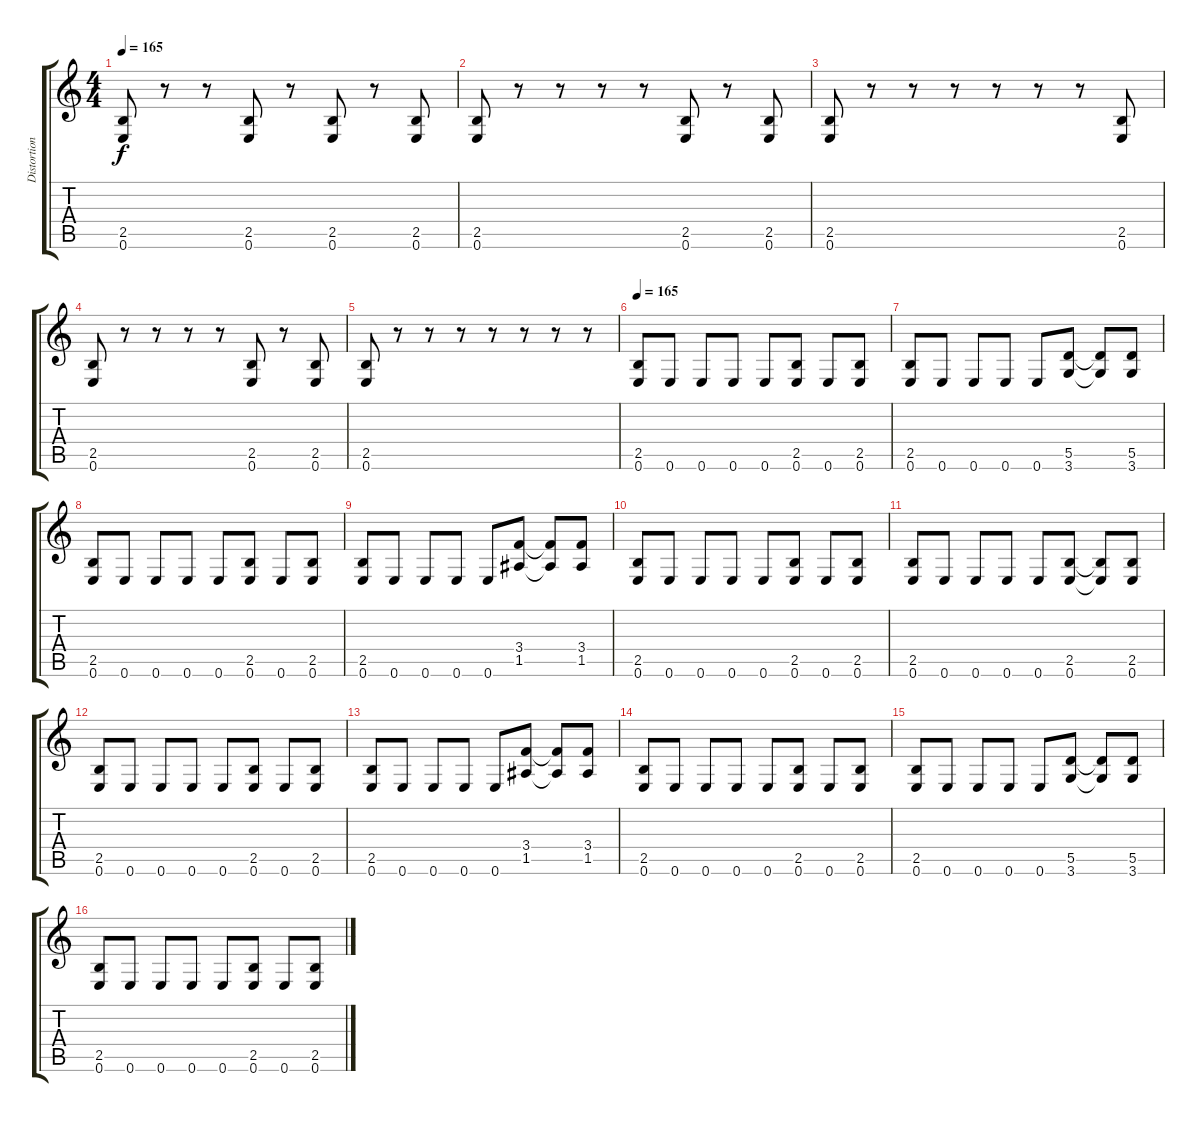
\track ("Distortion Guitar" "Distortion") {instrument distortionguitar}
\staff {score tabs}
\tuning (E4 B3 G3 D3 A2 E2) {hide}
\ts (4 4)
\tempo 165
\clef g2
\ks c
(2.5 0.6).8{dy f} r.8 r.8 (2.5 0.6).8 r.8 (2.5 0.6).8 r.8 (2.5 0.6).8 |
(2.5 0.6).8 r.8 r.8 r.8 r.8 (2.5 0.6).8 r.8 (2.5 0.6).8 |
(2.5 0.6).8 r.8 r.8 r.8 r.8 r.8 r.8 (2.5 0.6).8 |
(2.5 0.6).8 r.8 r.8 r.8 r.8 (2.5 0.6).8 r.8 (2.5 0.6).8 |
(2.5 0.6).8 r.8 r.8 r.8 r.8 r.8 r.8 r.8 |
\tempo 165
(2.5 0.6).8{volume 14} 0.6.8 0.6.8 0.6.8 0.6.8 (2.5 0.6).8 0.6.8 (2.5 0.6).8 |
(2.5 0.6).8 0.6.8 0.6.8 0.6.8 0.6.8 (5.5 3.6).8 (5.5{t} 3.6{t}).8 (5.5 3.6).8 |
(2.5 0.6).8 0.6.8 0.6.8 0.6.8 0.6.8 (2.5 0.6).8 0.6.8 (2.5 0.6).8 |
(2.5 0.6).8 0.6.8 0.6.8 0.6.8 0.6.8 (3.4 1.5).8 (3.4{t} 1.5{t}).8 (3.4 1.5).8 |
(2.5 0.6).8 0.6.8 0.6.8 0.6.8 0.6.8 (2.5 0.6).8 0.6.8 (2.5 0.6).8 |
(2.5 0.6).8 0.6.8 0.6.8 0.6.8 0.6.8 (2.5 0.6).8 (2.5{t} 0.6{t}).8 (2.5 0.6).8 |
(2.5 0.6).8 0.6.8 0.6.8 0.6.8 0.6.8 (2.5 0.6).8 0.6.8 (2.5 0.6).8 |
(2.5 0.6).8 0.6.8 0.6.8 0.6.8 0.6.8 (3.4 1.5).8 (3.4{t} 1.5{t}).8 (3.4 1.5).8 |
(2.5 0.6).8 0.6.8 0.6.8 0.6.8 0.6.8 (2.5 0.6).8 0.6.8 (2.5 0.6).8 |
(2.5 0.6).8 0.6.8 0.6.8 0.6.8 0.6.8 (5.5 3.6).8 (5.5{t} 3.6{t}).8 (5.5 3.6).8 |
(2.5 0.6).8 0.6.8 0.6.8 0.6.8 0.6.8 (2.5 0.6).8 0.6.8 (2.5 0.6).8
